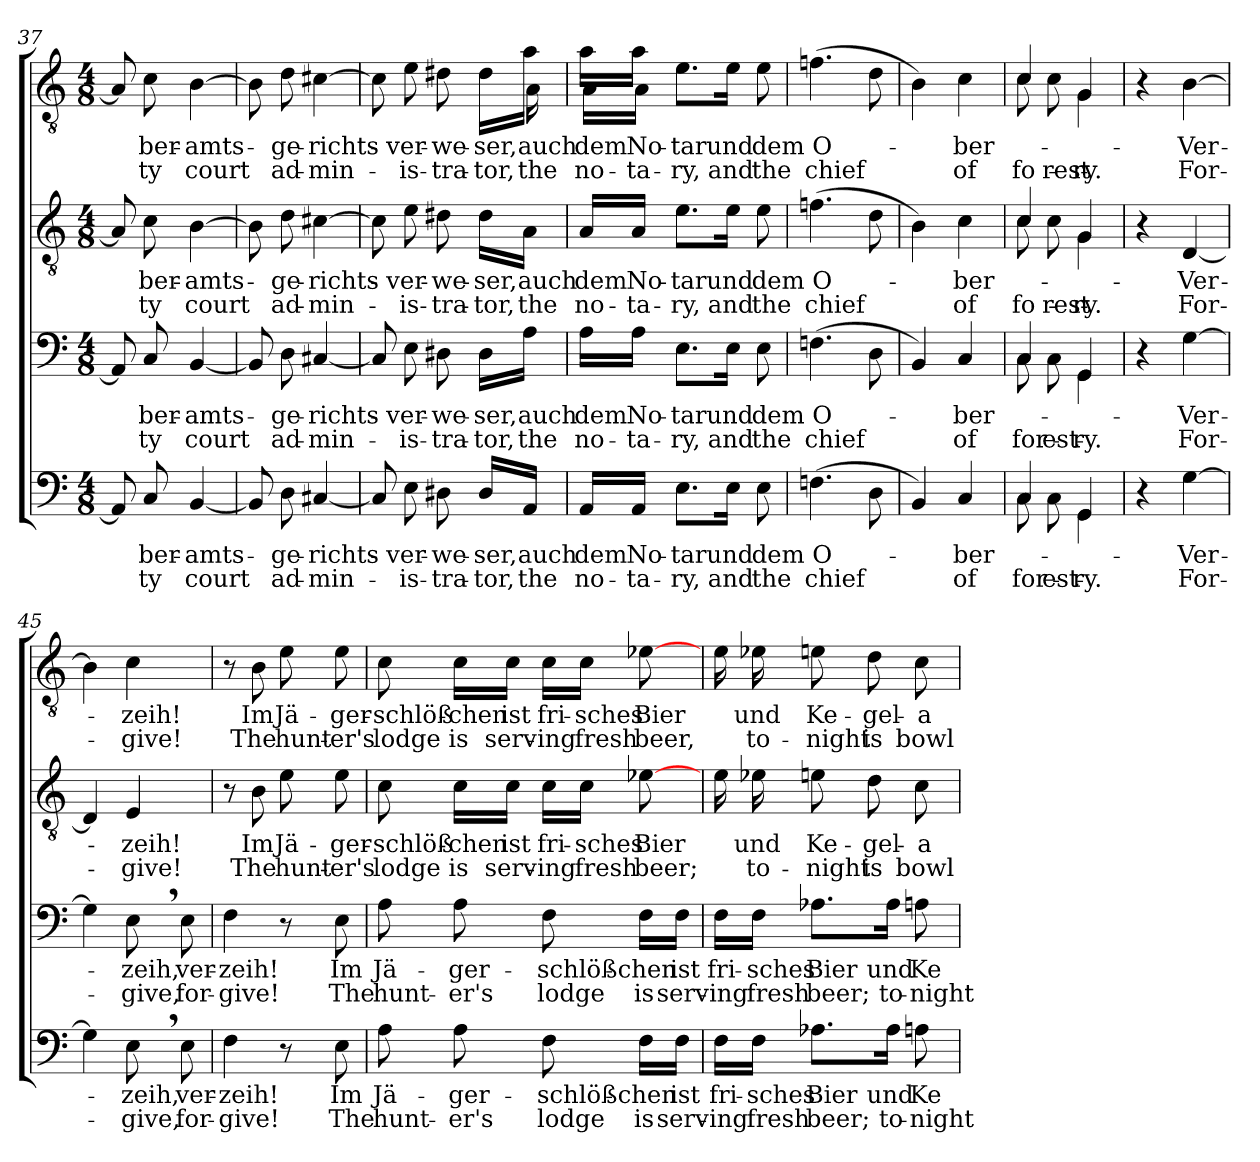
**kern	**text	**text	**kern	**text	**text	**kern	**text	**text	**kern	**text	**text
*part4	*part4	*part4	*part3	*part3	*part3	*part2	*part2	*part2	*part1	*part1	*part1
*staff4	*staff4	*staff4	*staff3	*staff3	*staff3	*staff2	*staff2	*staff2	*staff1	*staff1	*staff1
*clefF4	*	*	*clefF4	*	*	*clefGv2	*	*	*clefGv2	*	*
*k[]	*	*	*k[]	*	*	*k[]	*	*	*k[]	*	*
*C:	*	*	*C:	*	*	*C:	*	*	*C:	*	*
*M4/8	*	*	*M4/8	*	*	*M4/8	*	*	*M4/8	*	*
=37	=37	=37	=37	=37	=37	=37	=37	=37	=37	=37	=37
8AA/]	.	.	8AA/]	.	.	8A/]	.	.	8A/]	.	.
!	!LO:LY:b	!LO:LY:b	!	!LO:LY:b	!LO:LY:b	!	!LO:LY:b	!LO:LY:b	!	!LO:LY:b	!LO:LY:b
8C/	-ber-	-ty	8C/	-ber-	-ty	8c\	-ber-	-ty	8c\	-ber-	-ty
!	!LO:LY:b	!LO:LY:b	!	!LO:LY:b	!LO:LY:b	!	!LO:LY:b	!LO:LY:b	!	!LO:LY:b	!LO:LY:b
[4BB/	-amts-	court	[4BB/	-amts-	court	[4B\	-amts-	court	[4B\	-amts-	court
=38	=38	=38	=38	=38	=38	=38	=38	=38	=38	=38	=38
8BB/]	.	.	8BB/]	.	.	8B\]	.	.	8B\]	.	.
!	!LO:LY:b	!LO:LY:b	!	!LO:LY:b	!LO:LY:b	!	!LO:LY:b	!LO:LY:b	!	!LO:LY:b	!LO:LY:b
8D\	-ge-	ad-	8D\	-ge-	ad-	8d\	-ge-	ad-	8d\	-ge-	ad-
!	!LO:LY:b	!LO:LY:b	!	!LO:LY:b	!LO:LY:b	!	!LO:LY:b	!LO:LY:b	!	!LO:LY:b	!LO:LY:b
[4C#X/	-richts-	-min-	[4C#X/	-richts-	-min-	[4c#X\	-richts-	-min-	[4c#X\	-richts-	-min-
=39	=39	=39	=39	=39	=39	=39	=39	=39	=39	=39	=39
*	*	*	*	*	*	*	*	*	*^	*	*
8C#/]	.	.	8C#/]	.	.	8c#\]	.	.	8c#\]	4ryy	.	.
!	!LO:LY:b	!LO:LY:b	!	!LO:LY:b	!LO:LY:b	!	!LO:LY:b	!LO:LY:b	!	!	!LO:LY:b	!LO:LY:b
8E\	-ver-	-is-	8E\	-ver-	-is-	8e\	-ver-	-is-	8e\	.	-ver-	-is-
!	!LO:LY:b	!LO:LY:b	!	!LO:LY:b	!LO:LY:b	!	!LO:LY:b	!LO:LY:b	!	!	!LO:LY:b	!LO:LY:b
8D#X\	-we-	-tra-	8D#X\	-we-	-tra-	8d#X\	-we-	-tra-	8d#X\	8ryy	-we-	-tra-
!	!LO:LY:b	!LO:LY:b	!	!LO:LY:b	!LO:LY:b	!	!LO:LY:b	!LO:LY:b	!	!	!LO:LY:b	!LO:LY:b
16D#/LL	-ser,	-tor,	16D#\LL	-ser,	-tor,	16d#\LL	-ser,	-tor,	16d#\LL	16ryy	-ser,	-tor,
!	!LO:LY:b	!LO:LY:b	!	!LO:LY:b	!LO:LY:b	!	!LO:LY:b	!LO:LY:b	!	!	!LO:LY:b	!LO:LY:b
16AA/JJ	auch	the	16A\JJ	auch	the	16A\JJ	auch	the	16a\JJ	16A!\	auch	the
=40	=40	=40	=40	=40	=40	=40	=40	=40	=40	=40	=40	=40
!	!LO:LY:b	!LO:LY:b	!	!LO:LY:b	!LO:LY:b	!	!LO:LY:b	!LO:LY:b	!	!	!LO:LY:b	!LO:LY:b
16AA/LL	dem	no-	16A\LL	dem	no-	16A/LL	dem	no-	16a\LL	16A!\LL	dem	no-
!	!LO:LY:b	!LO:LY:b	!	!LO:LY:b	!LO:LY:b	!	!LO:LY:b	!LO:LY:b	!	!	!LO:LY:b	!LO:LY:b
16AA/JJ	No-	-ta-	16A\JJ	No-	-ta-	16A/JJ	No-	-ta-	16a\JJ	16A!\JJ	No-	-ta-
!	!LO:LY:b	!LO:LY:b	!	!LO:LY:b	!LO:LY:b	!	!LO:LY:b	!LO:LY:b	!	!	!LO:LY:b	!LO:LY:b
8.E\L	-tar	-ry,	8.E\L	-tar	-ry,	8.e\L	-tar	-ry,	8.e\L	8ryy	-tar	-ry,
.	.	.	.	.	.	.	.	.	.	4ryy	.	.
!	!LO:LY:b	!LO:LY:b	!	!LO:LY:b	!LO:LY:b	!	!LO:LY:b	!LO:LY:b	!	!	!LO:LY:b	!LO:LY:b
16E\Jk	und	and	16E\Jk	und	and	16e\Jk	und	and	16e\Jk	.	und	and
!	!LO:LY:b	!LO:LY:b	!	!LO:LY:b	!LO:LY:b	!	!LO:LY:b	!LO:LY:b	!	!	!LO:LY:b	!LO:LY:b
8E\	dem	the	8E\	dem	the	8e\	dem	the	8e\	.	dem	the
*	*	*	*	*	*	*	*	*	*v	*v	*	*
=41	=41	=41	=41	=41	=41	=41	=41	=41	=41	=41	=41
!	!LO:LY:b	!LO:LY:b	!	!LO:LY:b	!LO:LY:b	!	!LO:LY:b	!LO:LY:b	!	!LO:LY:b	!LO:LY:b
(>4.Fn\	O-	chief	(>4.Fn\	O-	chief	(>4.fn\	O-	chief	(>4.fn\	O-	chief
8D\	.	.	8D\	.	.	8d\	.	.	8d\	.	.
=42	=42	=42	=42	=42	=42	=42	=42	=42	=42	=42	=42
4BB/)	.	.	4BB/)	.	.	4B\)	.	.	4B\)	.	.
!	!LO:LY:b	!LO:LY:b	!	!LO:LY:b	!LO:LY:b	!	!LO:LY:b	!LO:LY:b	!	!LO:LY:b	!LO:LY:b
4C/	-ber-	of	4C/	-ber-	of	4c\	-ber-	of	4c\	-ber-	of
=43	=43	=43	=43	=43	=43	=43	=43	=43	=43	=43	=43
!	!LO:LY:b	!	!	!	!	!	!	!	!	!	!
*^	*	*	*	*	*	*	*	*	*	*	*
!	!	!	!LO:LY:b	!	!LO:LY:b	!	!	!	!	!	!	!
*	*	*	*	*^	*	*	*	*	*	*	*	*
!	!	!	!	!	!	!	!LO:LY:b	!	!LO:LY:b	!	!	!	!
*	*	*	*	*	*	*	*	*^	*	*	*	*	*
!	!	!	!	!	!	!	!	!	!	!	!LO:LY:b	!	!LO:LY:b	!
*	*	*	*	*	*	*	*	*	*	*	*	*^	*	*
!	!	!	!	!	!	!	!	!	!	!	!	!	!	!	!LO:LY:b
4C/	8C\	.	for-	4C/	8C\	.	for-	4c/	8c\	.	fo-	4c/	8c\	.	fo-
!	!	!	!LO:LY:b	!	!	!	!LO:LY:b	!	!	!	!LO:LY:b	!	!	!	!LO:LY:b
.	8C\	.	-est-	.	8C\	.	-est-	.	8c\	.	-rest-	.	8c\	.	-rest-
!	!	!LO:LY:b	!	!	!	!	!	!	!	!	!	!	!	!	!
!	!	!	!LO:LY:b	!	!	!LO:LY:b	!	!	!	!	!	!	!	!	!
!	!	!	!	!	!	!	!LO:LY:b	!	!	!LO:LY:b	!	!	!	!	!
!	!	!	!	!	!	!	!	!	!	!	!LO:LY:b	!	!	!LO:LY:b	!
!	!	!	!	!	!	!	!	!	!	!	!	!	!	!	!LO:LY:b
4GG/	4GG\	.	-ry.	4GG/	4GG\	.	-ry.	4G/	4G\	.	-ry.	4G/	4G\	.	-ry.
*v	*v	*	*	*	*	*	*	*v	*v	*	*	*v	*v	*	*
*	*	*	*v	*v	*	*	*	*	*	*	*	*
!!LO:LB:g=z
=44	=44	=44	=44	=44	=44	=44	=44	=44	=44	=44	=44
4r	.	.	4r	.	.	4r	.	.	4r	.	.
!	!LO:LY:b	!LO:LY:b	!	!LO:LY:b	!LO:LY:b	!	!LO:LY:b	!LO:LY:b	!	!LO:LY:b	!LO:LY:b
[4G\	Ver-	For-	[4G\	Ver-	For-	[4D/	Ver-	For-	[4B\	Ver-	For-
=45	=45	=45	=45	=45	=45	=45	=45	=45	=45	=45	=45
4G\]	.	.	4G\]	.	.	4D/]	.	.	4B\]	.	.
!	!LO:LY:b	!LO:LY:b	!	!LO:LY:b	!LO:LY:b	!	!LO:LY:b	!LO:LY:b	!	!LO:LY:b	!LO:LY:b
8E,>\	-zeih,	-give,	8E,>\	-zeih,	-give,	4E/	-zeih!	-give!	4c\	-zeih!	-give!
!	!LO:LY:b	!LO:LY:b	!	!LO:LY:b	!LO:LY:b	!	!	!	!	!	!
8E\	ver-	for-	8E\	ver-	for-	.	.	.	.	.	.
=46	=46	=46	=46	=46	=46	=46	=46	=46	=46	=46	=46
!	!LO:LY:b	!LO:LY:b	!	!LO:LY:b	!LO:LY:b	!	!	!	!	!	!
4F\	-zeih!	-give!	4F\	-zeih!	-give!	8r	.	.	8r	.	.
!	!	!	!	!	!	!	!LO:LY:b	!LO:LY:b	!	!LO:LY:b	!LO:LY:b
.	.	.	.	.	.	8B\	Im	The	8B\	Im	The
!	!	!	!	!	!	!	!LO:LY:b	!LO:LY:b	!	!LO:LY:b	!LO:LY:b
8r	.	.	8r	.	.	8e\	Jä-	hunt-	8e\	Jä-	hunt-
!	!LO:LY:b	!LO:LY:b	!	!LO:LY:b	!LO:LY:b	!	!LO:LY:b	!LO:LY:b	!	!LO:LY:b	!LO:LY:b
8E\	Im	The	8E\	Im	The	8e\	-ger-	-er's	8e\	-ger-	-er's
=47	=47	=47	=47	=47	=47	=47	=47	=47	=47	=47	=47
!	!LO:LY:b	!LO:LY:b	!	!LO:LY:b	!LO:LY:b	!	!LO:LY:b	!LO:LY:b	!	!LO:LY:b	!LO:LY:b
8A\	Jä-	hunt-	8A\	Jä-	hunt-	8c\	-schlöß-	lodge	8c\	-schlöß-	lodge
!	!LO:LY:b	!LO:LY:b	!	!LO:LY:b	!LO:LY:b	!	!LO:LY:b	!LO:LY:b	!	!LO:LY:b	!LO:LY:b
8A\	-ger-	-er's	8A\	-ger-	-er's	16c\LL	-chen	is	16c\LL	-chen	is
!	!	!	!	!	!	!	!LO:LY:b	!LO:LY:b	!	!LO:LY:b	!LO:LY:b
.	.	.	.	.	.	16c\JJ	ist	serv-	16c\JJ	ist	serv-
!	!LO:LY:b	!LO:LY:b	!	!LO:LY:b	!LO:LY:b	!	!LO:LY:b	!LO:LY:b	!	!LO:LY:b	!LO:LY:b
8F\	-schlöß-	lodge	8F\	-schlöß-	lodge	16c\LL	fri-	-ing	16c\LL	fri-	-ing
!	!	!	!	!	!	!	!LO:LY:b	!LO:LY:b	!	!LO:LY:b	!LO:LY:b
.	.	.	.	.	.	16c\JJ	-sches	fresh	16c\JJ	-sches	fresh
!	!LO:LY:b	!LO:LY:b	!	!LO:LY:b	!LO:LY:b	!	!LO:LY:b	!LO:LY:b	!	!LO:LY:b	!LO:LY:b
16F\LL	-chen	is	16F\LL	-chen	is	[8e-X\	Bier	beer;	[8e-X\	Bier	beer,
!	!LO:LY:b	!LO:LY:b	!	!LO:LY:b	!LO:LY:b	!	!	!	!	!	!
16F\JJ	ist	serv-	16F\JJ	ist	serv-	.	.	.	.	.	.
=48	=48	=48	=48	=48	=48	=48	=48	=48	=48	=48	=48
!	!LO:LY:b	!LO:LY:b	!	!LO:LY:b	!LO:LY:b	!	!	!	!	!	!
16F\LL	fri-	-ing	16F\LL	fri-	-ing	16e\	.	.	16e\	.	.
!	!LO:LY:b	!LO:LY:b	!	!LO:LY:b	!LO:LY:b	!	!LO:LY:b	!LO:LY:b	!	!LO:LY:b	!LO:LY:b
16F\JJ	-sches	fresh	16F\JJ	-sches	fresh	16e-X\	und	to-	16e-X\	und	to-
!	!LO:LY:b	!LO:LY:b	!	!LO:LY:b	!LO:LY:b	!	!LO:LY:b	!LO:LY:b	!	!LO:LY:b	!LO:LY:b
8.A-X\L	Bier	beer;	8.A-X\L	Bier	beer;	8en\	Ke-	-night	8en\	Ke-	-night
!	!	!	!	!	!	!	!LO:LY:b	!LO:LY:b	!	!LO:LY:b	!LO:LY:b
.	.	.	.	.	.	8d\	-gel-	is	8d\	-gel-	is
!	!LO:LY:b	!LO:LY:b	!	!LO:LY:b	!LO:LY:b	!	!	!	!	!	!
16A-\Jk	und	to-	16A-\Jk	und	to-	.	.	.	.	.	.
!	!LO:LY:b	!LO:LY:b	!	!LO:LY:b	!LO:LY:b	!	!LO:LY:b	!LO:LY:b	!	!LO:LY:b	!LO:LY:b
8An\	Ke-	-night	8An\	Ke-	-night	8c\	-a-	bowl-	8c\	-a-	bowl-
=	=	=	=	=	=	=	=	=	=	=	=
*-	*-	*-	*-	*-	*-	*-	*-	*-	*-	*-	*-
